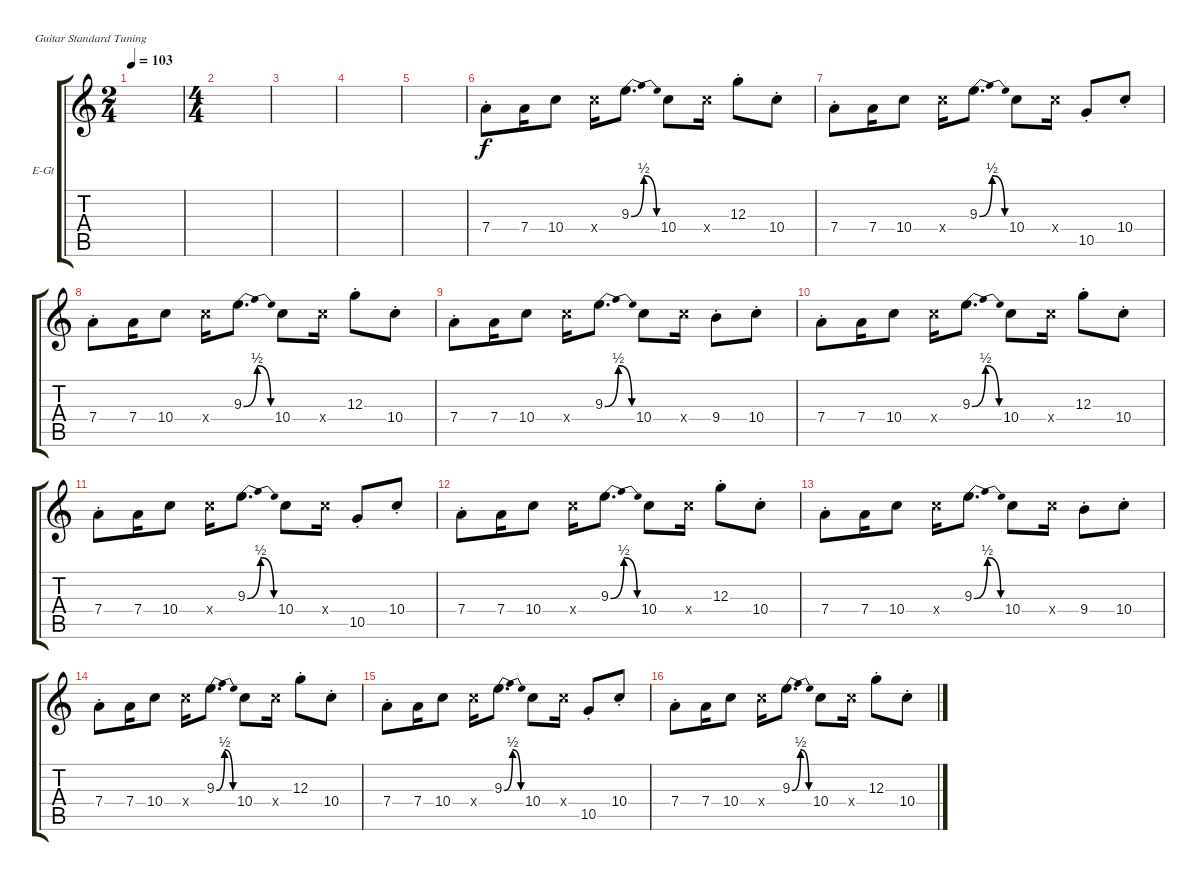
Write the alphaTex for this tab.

\bracketExtendMode groupsimilarinstruments
\firstSystemTrackNameOrientation horizontal
\otherSystemsTrackNameOrientation horizontal
\track ("Electric Guitar" "E-Gt") {instrument electricguitarclean}
\staff {score tabs}
\tuning (E4 B3 G3 D3 A2 E2)
\ts (2 4)
\tempo 103
\clef g2
\scale
0.39527
\ks c
|
\ts (4 4)
\scale
0.39527 |
\scale
0.209459 |
|
|
7.4{st}.8 7.4.16 10.4.8 10.4{x}.16 9.3{be (bendrelease 18.599999999999998 0 21 2 37.8 2 41.4 0)}.8{d} 10.4.8 10.4{x}.16 12.3{st}.8 10.4{st}.8 |
7.4{st}.8 7.4.16 10.4.8 10.4{x}.16 9.3{be (bendrelease 18.599999999999998 0 21 2 37.8 2 41.4 0)}.8{d} 10.4.8 10.4{x}.16 10.5{st}.8 10.4{st}.8 |
7.4{st}.8 7.4.16 10.4.8 10.4{x}.16 9.3{be (bendrelease 18.599999999999998 0 21 2 37.8 2 41.4 0)}.8{d} 10.4.8 10.4{x}.16 12.3{st}.8 10.4{st}.8 |
7.4{st}.8 7.4.16 10.4.8 10.4{x}.16 9.3{be (bendrelease 18.599999999999998 0 21 2 37.8 2 41.4 0)}.8{d} 10.4.8 10.4{x}.16 9.4{st}.8 10.4{st}.8 |
7.4{st}.8 7.4.16 10.4.8 10.4{x}.16 9.3{be (bendrelease 18.599999999999998 0 21 2 37.8 2 41.4 0)}.8{d} 10.4.8 10.4{x}.16 12.3{st}.8 10.4{st}.8 |
7.4{st}.8 7.4.16 10.4.8 10.4{x}.16 9.3{be (bendrelease 18.599999999999998 0 21 2 37.8 2 41.4 0)}.8{d} 10.4.8 10.4{x}.16 10.5{st}.8 10.4{st}.8 |
7.4{st}.8 7.4.16 10.4.8 10.4{x}.16 9.3{be (bendrelease 18.599999999999998 0 21 2 37.8 2 41.4 0)}.8{d} 10.4.8 10.4{x}.16 12.3{st}.8 10.4{st}.8 |
7.4{st}.8 7.4.16 10.4.8 10.4{x}.16 9.3{be (bendrelease 18.599999999999998 0 21 2 37.8 2 41.4 0)}.8{d} 10.4.8 10.4{x}.16 9.4{st}.8 10.4{st}.8 |
7.4{st}.8 7.4.16 10.4.8 10.4{x}.16 9.3{be (bendrelease 18.599999999999998 0 21 2 37.8 2 41.4 0)}.8{d} 10.4.8 10.4{x}.16 12.3{st}.8 10.4{st}.8 |
7.4{st}.8 7.4.16 10.4.8 10.4{x}.16 9.3{be (bendrelease 18.599999999999998 0 21 2 37.8 2 41.4 0)}.8{d} 10.4.8 10.4{x}.16 10.5{st}.8 10.4{st}.8 |
7.4{st}.8 7.4.16 10.4.8 10.4{x}.16 9.3{be (bendrelease 18.599999999999998 0 21 2 37.8 2 41.4 0)}.8{d} 10.4.8 10.4{x}.16 12.3{st}.8 10.4{st}.8
